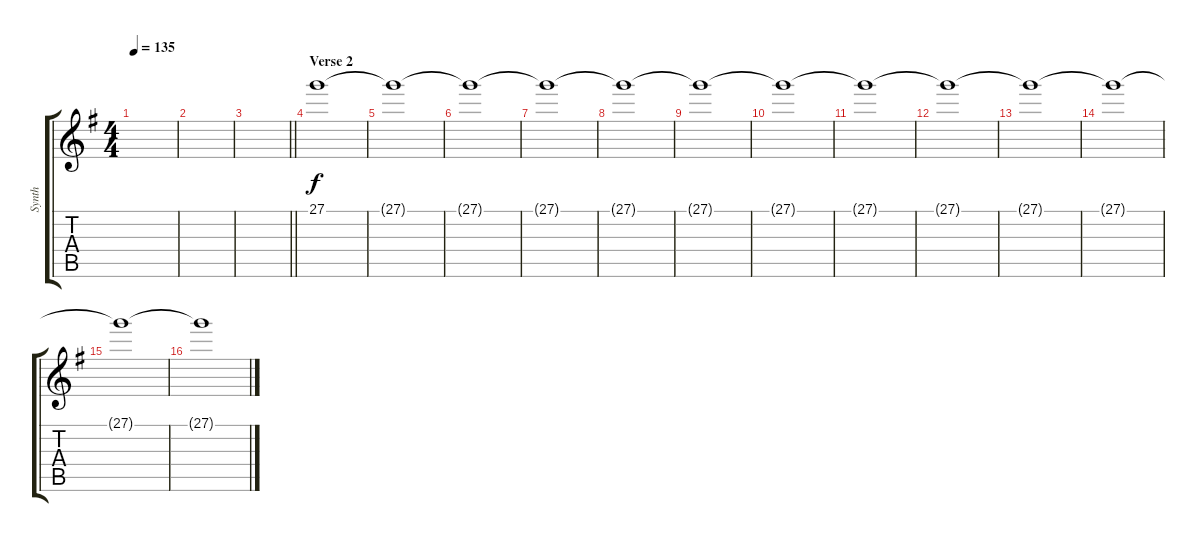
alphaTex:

\track ("Synth" "Synth") {instrument synthstrings2}
\staff {score tabs}
\tuning (E4 B3 G3 D3 A2 E2) {hide}
\ts (4 4)
\tempo 135
\clef g2
\ks g
|
|
\barLineRight lightlight
|
\section ("" "Verse 2")
27.1.1 |
27.1{t}.1 |
27.1{t}.1 |
27.1{t}.1 |
27.1{t}.1 |
27.1{t}.1 |
27.1{t}.1 |
27.1{t}.1 |
27.1{t}.1 |
27.1{t}.1 |
27.1{t}.1 |
27.1{t}.1 |
27.1{t}.1
